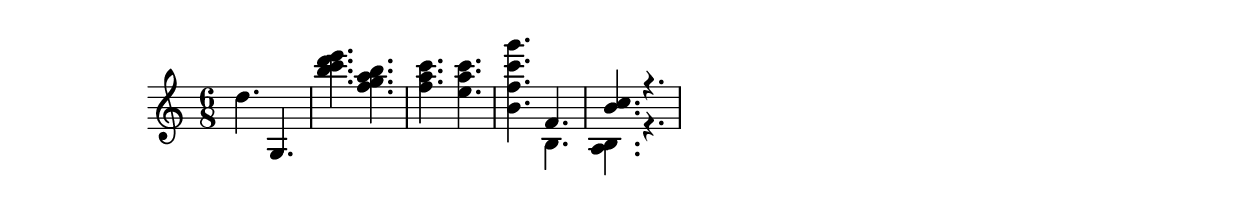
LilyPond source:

\version "2.1.26" \header{


    texidoc=" Noteheads can have dots, and rests too.  
    Augmentation dots should never be printed on a staff line,
but rather be shifted vertically. They should go up, but in case of
multiple parts, the down stems have down shifted dots.  In case of
chords, all dots should be in a column.  The dots follow the shift
of rests when avoiding collisions.

The priorities to print the dots are (ranked in importance):

@itemize @bullet
@item keeping dots off staff lines,
@item keeping dots close to their  note heads,
@item moving dots in the direction specified by the voice,
@item moving dots up.
@end itemize

"
}



\score { 
  \context Voice \notes\relative c'' {
    \time 6/8
	d4. g,,
    \stemDown
    <b'' c d e>4.  <f g a b>
    <f a c> <e a c> <b f' c' g'>
	
	
    <<
	{ f  <b c> r4.  }\\
	{ b, <a b> r4. }
    >>
	
	
  }
  \paper { }  
  \midi { }
}

